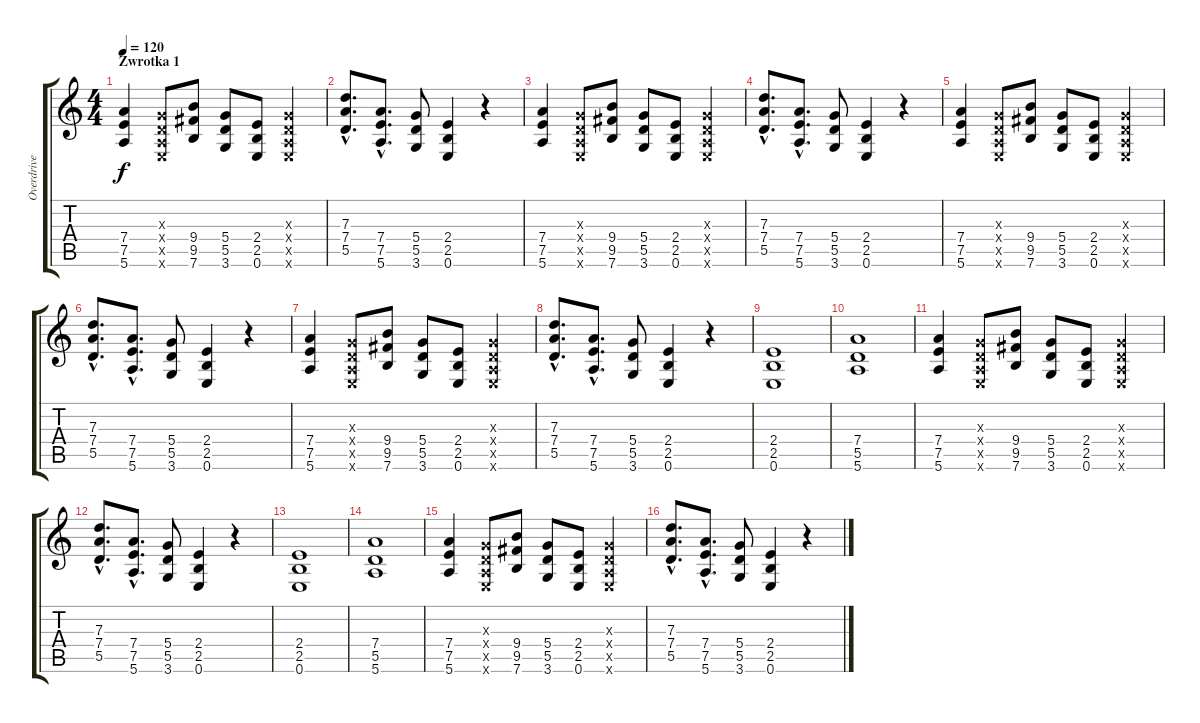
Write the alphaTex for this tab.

\track ("Overdrive" "Overdrive") {instrument overdrivenguitar}
\staff {score tabs}
\tuning (E4 B3 G3 D3 A2 E2) {hide}
\ts (4 4)
\section ("" "Zwrotka 1")
\tempo 120
\clef g2
\ks c
(7.4 7.5 5.6).4{dy f} (0.3{x} 0.4{x} 0.5{x} 0.6{x}).8 (9.4 9.5 7.6).8 (5.4 5.5 3.6).8 (2.4 2.5 0.6).8 (0.3{x} 0.4{x} 0.5{x} 0.6{x}).4 |
(7.3{hac} 7.4{hac} 5.5{hac}).8{d} (7.4{hac} 7.5{hac} 5.6{hac}).8{d} (5.4 5.5 3.6).8 (2.4 2.5 0.6).4 r.4 |
(7.4 7.5 5.6).4 (0.3{x} 0.4{x} 0.5{x} 0.6{x}).8 (9.4 9.5 7.6).8 (5.4 5.5 3.6).8 (2.4 2.5 0.6).8 (0.3{x} 0.4{x} 0.5{x} 0.6{x}).4 |
(7.3{hac} 7.4{hac} 5.5{hac}).8{d} (7.4{hac} 7.5{hac} 5.6{hac}).8{d} (5.4 5.5 3.6).8 (2.4 2.5 0.6).4 r.4 |
(7.4 7.5 5.6).4 (0.3{x} 0.4{x} 0.5{x} 0.6{x}).8 (9.4 9.5 7.6).8 (5.4 5.5 3.6).8 (2.4 2.5 0.6).8 (0.3{x} 0.4{x} 0.5{x} 0.6{x}).4 |
(7.3{hac} 7.4{hac} 5.5{hac}).8{d} (7.4{hac} 7.5{hac} 5.6{hac}).8{d} (5.4 5.5 3.6).8 (2.4 2.5 0.6).4 r.4 |
(7.4 7.5 5.6).4 (0.3{x} 0.4{x} 0.5{x} 0.6{x}).8 (9.4 9.5 7.6).8 (5.4 5.5 3.6).8 (2.4 2.5 0.6).8 (0.3{x} 0.4{x} 0.5{x} 0.6{x}).4 |
(7.3{hac} 7.4{hac} 5.5{hac}).8{d} (7.4{hac} 7.5{hac} 5.6{hac}).8{d} (5.4 5.5 3.6).8 (2.4 2.5 0.6).4 r.4 |
(2.4 2.5 0.6).1 |
(7.4 5.5 5.6).1 |
(7.4 7.5 5.6).4 (0.3{x} 0.4{x} 0.5{x} 0.6{x}).8 (9.4 9.5 7.6).8 (5.4 5.5 3.6).8 (2.4 2.5 0.6).8 (0.3{x} 0.4{x} 0.5{x} 0.6{x}).4 |
(7.3{hac} 7.4{hac} 5.5{hac}).8{d} (7.4{hac} 7.5{hac} 5.6{hac}).8{d} (5.4 5.5 3.6).8 (2.4 2.5 0.6).4 r.4 |
(2.4 2.5 0.6).1 |
(7.4 5.5 5.6).1 |
(7.4 7.5 5.6).4 (0.3{x} 0.4{x} 0.5{x} 0.6{x}).8 (9.4 9.5 7.6).8 (5.4 5.5 3.6).8 (2.4 2.5 0.6).8 (0.3{x} 0.4{x} 0.5{x} 0.6{x}).4 |
(7.3{hac} 7.4{hac} 5.5{hac}).8{d} (7.4{hac} 7.5{hac} 5.6{hac}).8{d} (5.4 5.5 3.6).8 (2.4 2.5 0.6).4 r.4
